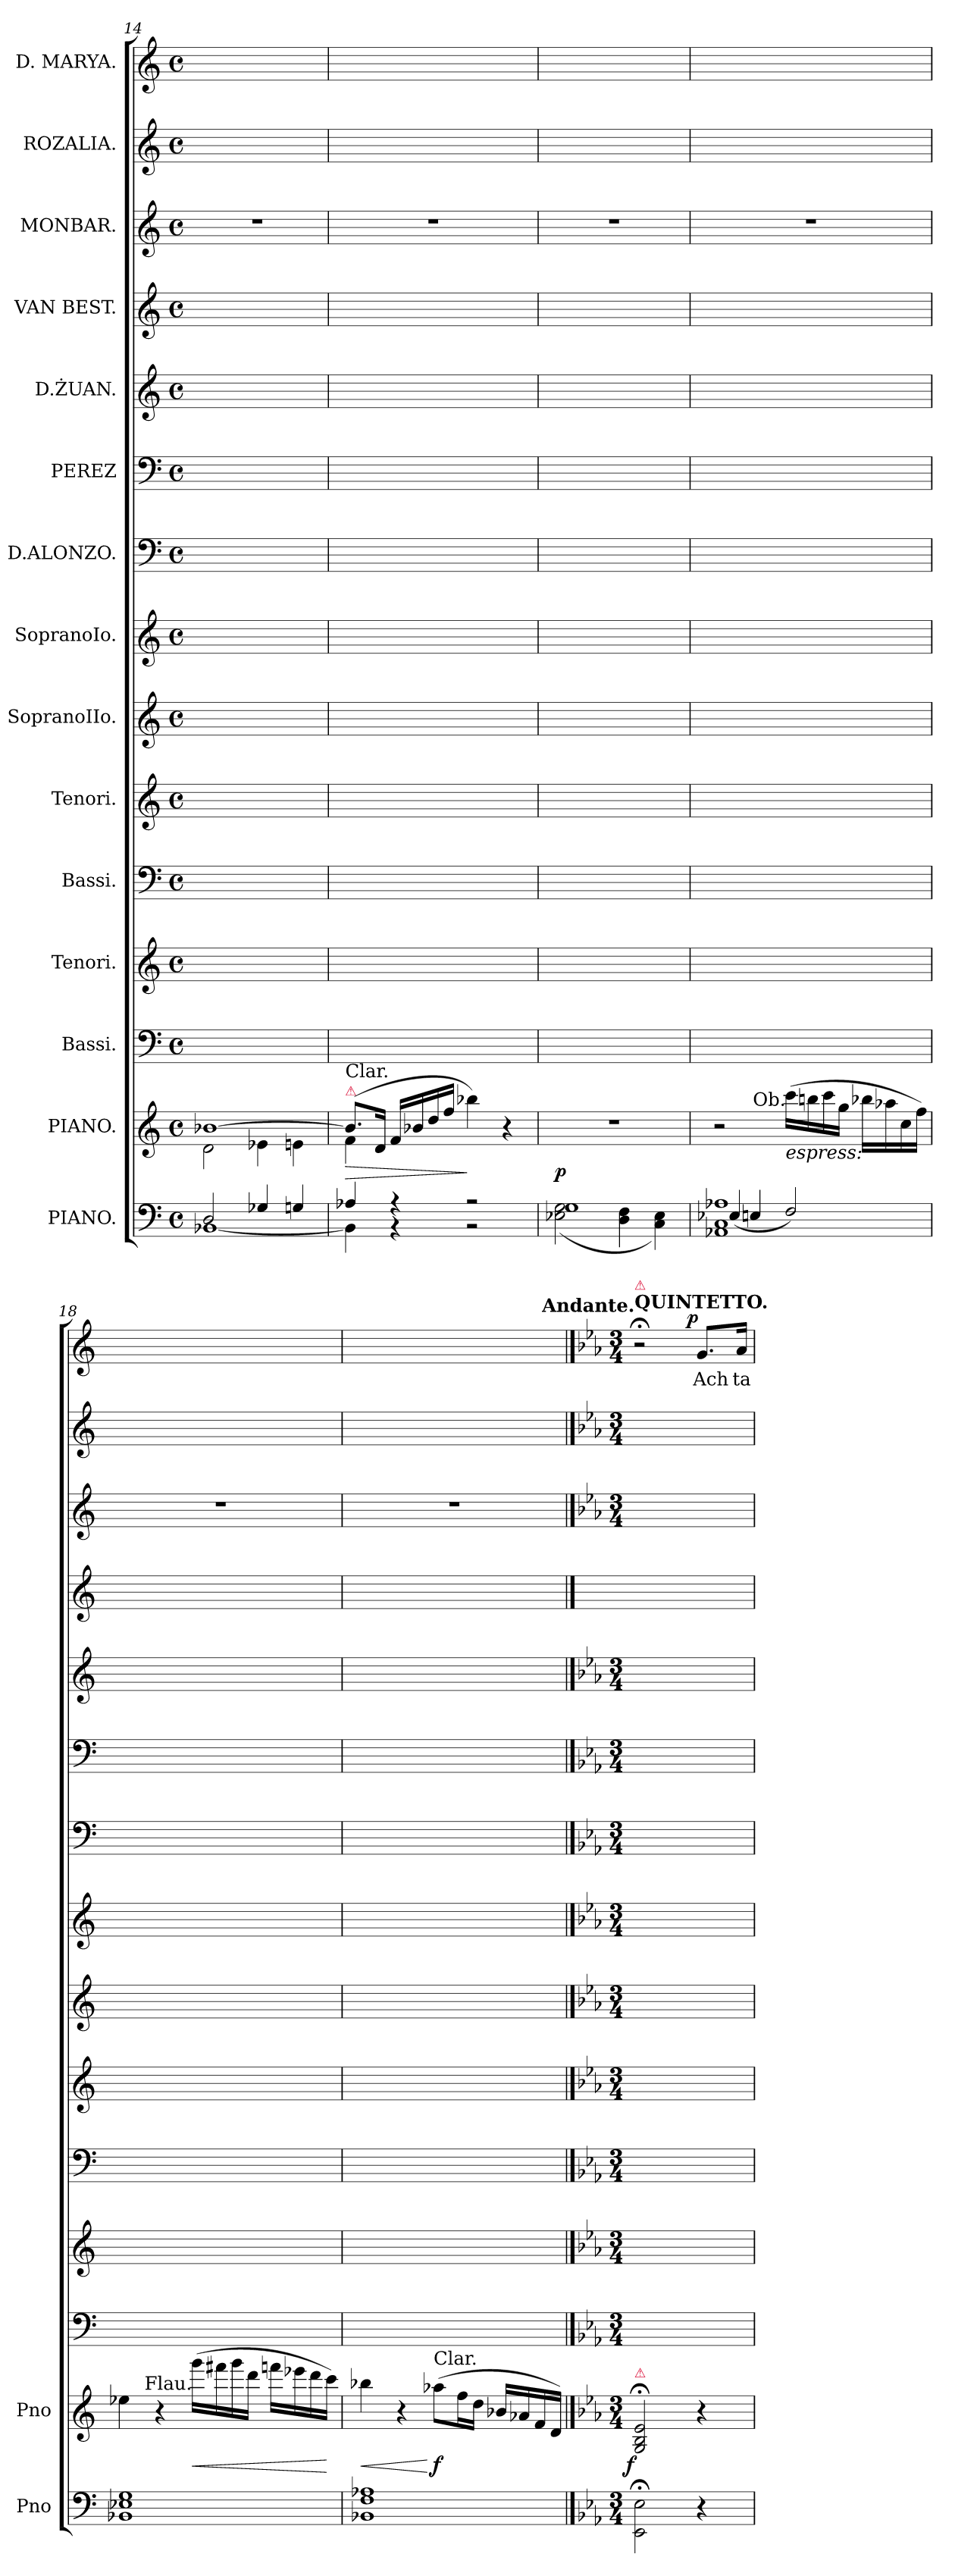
**kern	**kern	**dynam	**kern	**kern	**kern	**kern	**kern	**kern	**kern	**kern	**kern	**kern	**kern	**kern	**kern	**text	**dynam
*part15	*part14	*part14	*part13	*part12	*part11	*part10	*part9	*part8	*part7	*part6	*part5	*part4	*part3	*part2	*part1	*part1	*part1
*staff15	*staff14	*staff14	*staff13	*staff12	*staff11	*staff10	*staff9	*staff8	*staff7	*staff6	*staff5	*staff4	*staff3	*staff2	*staff1	*staff1	*staff1
*I"PIANO.	*I"PIANO.	*	*I"Bassi.	*I"Tenori.	*I"Bassi.	*I"Tenori.	*I"SopranoIIo.	*I"SopranoIo.	*I"D.ALONZO.	*I"PEREZ	*I"D.ŻUAN.	*I"VAN BEST.	*I"MONBAR.	*I"ROZALIA.	*I"D. MARYA.	*	*
*I'Pno	*I'Pno	*	*	*	*	*	*	*	*	*	*	*	*	*	*	*	*
*clefF4	*clefG2	*	*clefF4	*clefG2	*clefF4	*clefG2	*clefG2	*clefG2	*clefF4	*clefF4	*clefG2	*clefG2	*clefG2	*clefG2	*clefG2	*	*
*	*	*	*	*ITrd8c12	*	*ITrd8c12	*	*	*	*	*ITrd8c12	*ITrd8c12	*ITrd8c12	*	*	*	*
*k[]	*k[]	*	*k[]	*k[]	*k[]	*k[]	*k[]	*k[]	*k[]	*k[]	*k[]	*k[]	*k[]	*k[]	*k[]	*	*
*M4/4	*M4/4	*	*M4/4	*M4/4	*M4/4	*M4/4	*M4/4	*M4/4	*M4/4	*M4/4	*M4/4	*M4/4	*M4/4	*M4/4	*M4/4	*	*
*met(c)	*met(c)	*	*met(c)	*met(c)	*met(c)	*met(c)	*met(c)	*met(c)	*met(c)	*met(c)	*met(c)	*met(c)	*met(c)	*met(c)	*met(c)	*	*
=14	=14	=14	=14	=14	=14	=14	=14	=14	=14	=14	=14	=14	=14	=14	=14	=14	=14
*^	*^	*	*	*	*	*	*	*	*	*	*	*	*	*	*	*	*
2D/	[1BB-X	[1b-X	2d\	.	1ryy	1ryy	1ryy	1ryy	1ryy	1ryy	1ryy	1ryy	1ryy	1ryy	1r	1ryy	1ryy	.	.
4G-X/	.	.	4e-X\	.	.	.	.	.	.	.	.	.	.	.	.	.	.	.	.
4Gn/	.	.	4en\	.	.	.	.	.	.	.	.	.	.	.	.	.	.	.	.
=15	=15	=15	=15	=15	=15	=15	=15	=15	=15	=15	=15	=15	=15	=15	=15	=15	=15	=15	=15
!	!	!LO:TX:a:color=crimson:t=⚠	!	!	!	!	!	!	!	!	!	!	!	!	!	!	!	!	!
!	!	!LO:TX:a:t=Clar.	!	!	!	!	!	!	!	!	!	!	!	!	!	!	!	!	!
!	!	!	!	!LO:HP:b	!	!	!	!	!	!	!	!	!	!	!	!	!	!	!
4A-X/	4BB-\]	(8.b-/L]	4f\	>	1ryy	1ryy	1ryy	1ryy	1ryy	1ryy	1ryy	1ryy	1ryy	1ryy	1r	1ryy	1ryy	.	.
.	.	16d/Jk	.	.	.	.	.	.	.	.	.	.	.	.	.	.	.	.	.
4rBB	4rA	16f/LL	2.ryy	.	.	.	.	.	.	.	.	.	.	.	.	.	.	.	.
.	.	16b-X/	.	.	.	.	.	.	.	.	.	.	.	.	.	.	.	.	.
.	.	16dd/	.	.	.	.	.	.	.	.	.	.	.	.	.	.	.	.	.
.	.	16ff/JJ	.	.	.	.	.	.	.	.	.	.	.	.	.	.	.	.	.
2rBB	2rA	4bb-X\)	.	]	.	.	.	.	.	.	.	.	.	.	.	.	.	.	.
.	.	4r	.	.	.	.	.	.	.	.	.	.	.	.	.	.	.	.	.
*	*	*v	*v	*	*	*	*	*	*	*	*	*	*	*	*	*	*	*	*
=16	=16	=16	=16	=16	=16	=16	=16	=16	=16	=16	=16	=16	=16	=16	=16	=16	=16	=16
!	!	!	!LO:DY:b:rj	!	!	!	!	!	!	!	!	!	!	!	!	!	!	!
1G	(>2E-X\ 2G\	1r	p	1ryy	1ryy	1ryy	1ryy	1ryy	1ryy	1ryy	1ryy	1ryy	1ryy	1r	1ryy	1ryy	.	.
.	4D\ 4F\	.	.	.	.	.	.	.	.	.	.	.	.	.	.	.	.	.
.	4C\ 4E-\)	.	.	.	.	.	.	.	.	.	.	.	.	.	.	.	.	.
=17	=17	=17	=17	=17	=17	=17	=17	=17	=17	=17	=17	=17	=17	=17	=17	=17	=17	=17
1AA-X 1C 1A-X	(>4E-X/	2r	.	1ryy	1ryy	1ryy	1ryy	1ryy	1ryy	1ryy	1ryy	1ryy	1ryy	1r	1ryy	1ryy	.	.
.	4En/	.	.	.	.	.	.	.	.	.	.	.	.	.	.	.	.	.
!	!	!LO:TX:a:rj:t=Ob.	!	!	!	!	!	!	!	!	!	!	!	!	!	!	!	!
!	!	!LO:TX:b:i:t=espress&colon;	!	!	!	!	!	!	!	!	!	!	!	!	!	!	!	!
.	2F/)	(16ccc\LL	.	.	.	.	.	.	.	.	.	.	.	.	.	.	.	.
.	.	16bbn\	.	.	.	.	.	.	.	.	.	.	.	.	.	.	.	.
.	.	16ccc\	.	.	.	.	.	.	.	.	.	.	.	.	.	.	.	.
.	.	16gg\JJ	.	.	.	.	.	.	.	.	.	.	.	.	.	.	.	.
.	.	16bb-X\LL	.	.	.	.	.	.	.	.	.	.	.	.	.	.	.	.
.	.	16aa-X\	.	.	.	.	.	.	.	.	.	.	.	.	.	.	.	.
.	.	16cc\	.	.	.	.	.	.	.	.	.	.	.	.	.	.	.	.
.	.	16ff\JJ)	.	.	.	.	.	.	.	.	.	.	.	.	.	.	.	.
*v	*v	*	*	*	*	*	*	*	*	*	*	*	*	*	*	*	*	*
=18	=18	=18	=18	=18	=18	=18	=18	=18	=18	=18	=18	=18	=18	=18	=18	=18	=18
1BB-X 1E-X 1G	4ee-X\	.	1ryy	1ryy	1ryy	1ryy	1ryy	1ryy	1ryy	1ryy	1ryy	1ryy	1r	1ryy	1ryy	.	.
.	4r	.	.	.	.	.	.	.	.	.	.	.	.	.	.	.	.
!	!LO:TX:a:rj:t=Flau.	!	!	!	!	!	!	!	!	!	!	!	!	!	!	!	!
!	!	!LO:HP:b	!	!	!	!	!	!	!	!	!	!	!	!	!	!	!
.	(16ggg\LL	<	.	.	.	.	.	.	.	.	.	.	.	.	.	.	.
.	16fff#X\	.	.	.	.	.	.	.	.	.	.	.	.	.	.	.	.
.	16ggg\	.	.	.	.	.	.	.	.	.	.	.	.	.	.	.	.
.	16ddd\JJ	.	.	.	.	.	.	.	.	.	.	.	.	.	.	.	.
.	16fffn\LL	.	.	.	.	.	.	.	.	.	.	.	.	.	.	.	.
.	16eee-X\	.	.	.	.	.	.	.	.	.	.	.	.	.	.	.	.
.	16ddd\	.	.	.	.	.	.	.	.	.	.	.	.	.	.	.	.
.	16ccc\JJ)	[	.	.	.	.	.	.	.	.	.	.	.	.	.	.	.
=19	=19	=19	=19	=19	=19	=19	=19	=19	=19	=19	=19	=19	=19	=19	=19	=19	=19
!	!	!LO:HP:b	!	!	!	!	!	!	!	!	!	!	!	!	!	!	!
1BB-X 1F 1A-X	4bb-X\	<	1ryy	1ryy	1ryy	1ryy	1ryy	1ryy	1ryy	1ryy	1ryy	1ryy	1r	1ryy	1ryy	.	.
.	4r	.	.	.	.	.	.	.	.	.	.	.	.	.	.	.	.
!	!LO:TX:a:t=Clar.	!	!	!	!	!	!	!	!	!	!	!	!	!	!	!	!
.	(8aa-X\L	[ f	.	.	.	.	.	.	.	.	.	.	.	.	.	.	.
.	16ff\L	.	.	.	.	.	.	.	.	.	.	.	.	.	.	.	.
.	16dd\JJ	.	.	.	.	.	.	.	.	.	.	.	.	.	.	.	.
.	16b-X/LL	.	.	.	.	.	.	.	.	.	.	.	.	.	.	.	.
.	16a-X/	.	.	.	.	.	.	.	.	.	.	.	.	.	.	.	.
.	16f/	.	.	.	.	.	.	.	.	.	.	.	.	.	.	.	.
.	16d/JJ)	.	.	.	.	.	.	.	.	.	.	.	.	.	.	.	.
==20	==20	==20	==20	==20	==20	==20	==20	==20	==20	==20	==20	==20	==20	==20	==20	==20	==20
*k[b-e-a-]	*k[b-e-a-]	*	*k[b-e-a-]	*k[b-e-a-]	*k[b-e-a-]	*k[b-e-a-]	*k[b-e-a-]	*k[b-e-a-]	*k[b-e-a-]	*k[b-e-a-]	*k[b-e-a-]	*	*k[b-e-a-]	*k[b-e-a-]	*k[b-e-a-]	*	*
*M3/4	*M3/4	*	*M3/4	*M3/4	*M3/4	*M3/4	*M3/4	*M3/4	*M3/4	*M3/4	*M3/4	*	*M3/4	*M3/4	*M3/4	*	*
!	!	!	!	!	!	!	!	!	!	!	!	!	!	!	!LO:TX:a:B:t=QUINTETTO.	!	!
!	!	!	!	!	!	!	!	!	!	!	!	!	!	!	!LO:TX:a:B:color=crimson:t=⚠	!	!
!	!	!	!	!	!	!	!	!	!	!	!	!	!	!	!LO:TX:a:B:rj:t=Andante.	!	!
!	!LO:TX:a:B:color=crimson:t=⚠	!	!	!	!	!	!	!	!	!	!	!	!	!	!	!	!
!	!	!LO:DY:b:rj	!	!	!	!	!	!	!	!	!	!	!	!	!	!	!
2EE-;\ 2E-;\	2G;</ 2B-;</ 2e-;</	f	2.ryy	2.ryy	2.ryy	2.ryy	2.ryy	2.ryy	2.ryy	2.ryy	2.ryy	2.ryy	2.ryy	2.ryy	2r;<	.	.
!	!	!	!	!	!	!	!	!	!	!	!	!	!	!	!	!	!LO:DY:a:rj
4r	4r	.	.	.	.	.	.	.	.	.	.	.	.	.	8.g/L	Ach	p
.	.	.	.	.	.	.	.	.	.	.	.	.	.	.	16a-/Jk	ta	.
=	=	=	=	=	=	=	=	=	=	=	=	=	=	=	=	=	=
*-	*-	*-	*-	*-	*-	*-	*-	*-	*-	*-	*-	*-	*-	*-	*-	*-	*-
